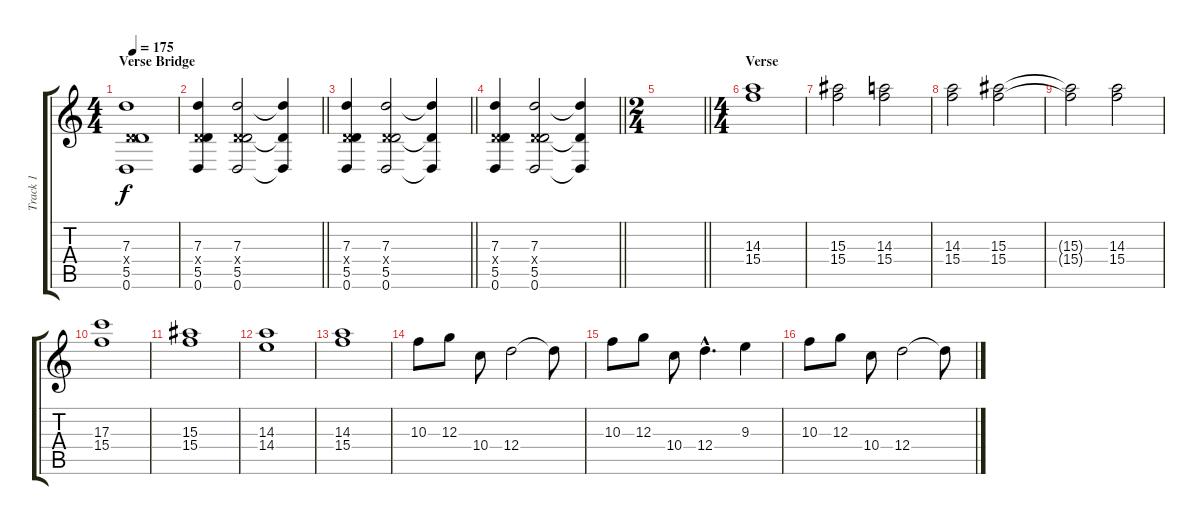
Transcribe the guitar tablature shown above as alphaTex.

\track ("Track 1" "Track 1") {instrument distortionguitar}
\staff {score tabs}
\tuning (E4 B3 G3 D3 A2 D2) {hide}
\ts (4 4)
\section ("" "Verse Bridge")
\tempo 175
\clef g2
\ks c
(7.3 0.4{x} 5.5 0.6).1{dy f} |
\barLineRight lightlight
(7.3 0.4{x} 5.5 0.6).4 (7.3 0.4{x} 5.5 0.6).2 (7.3{t} 5.5{t} 0.6{t}).4 |
\barLineRight lightlight
(7.3 0.4{x} 5.5 0.6).4 (7.3 0.4{x} 5.5 0.6).2 (7.3{t} 5.5{t} 0.6{t}).4 |
\barLineRight lightlight
(7.3 0.4{x} 5.5 0.6).4 (7.3 0.4{x} 5.5 0.6).2 (7.3{t} 5.5{t} 0.6{t}).4 |
\ts (2 4)
\barLineRight lightlight
|
\ts (4 4)
\section ("" "Verse")
(14.3 15.4).1 |
(15.3 15.4).2 (14.3 15.4).2 |
(14.3 15.4).2 (15.3 15.4).2 |
(15.3{t} 15.4{t}).2 (14.3 15.4).2 |
(17.3 15.4).1 |
(15.3 15.4).1 |
(14.3 14.4).1 |
(14.3 15.4).1 |
10.3.8 12.3.8 10.4.8 12.4.2 12.4{t}.8 |
10.3.8 12.3.8 10.4.8 12.4{hac}.4{d} 9.3.4 |
10.3.8 12.3.8 10.4.8 12.4.2 12.4{t}.8
